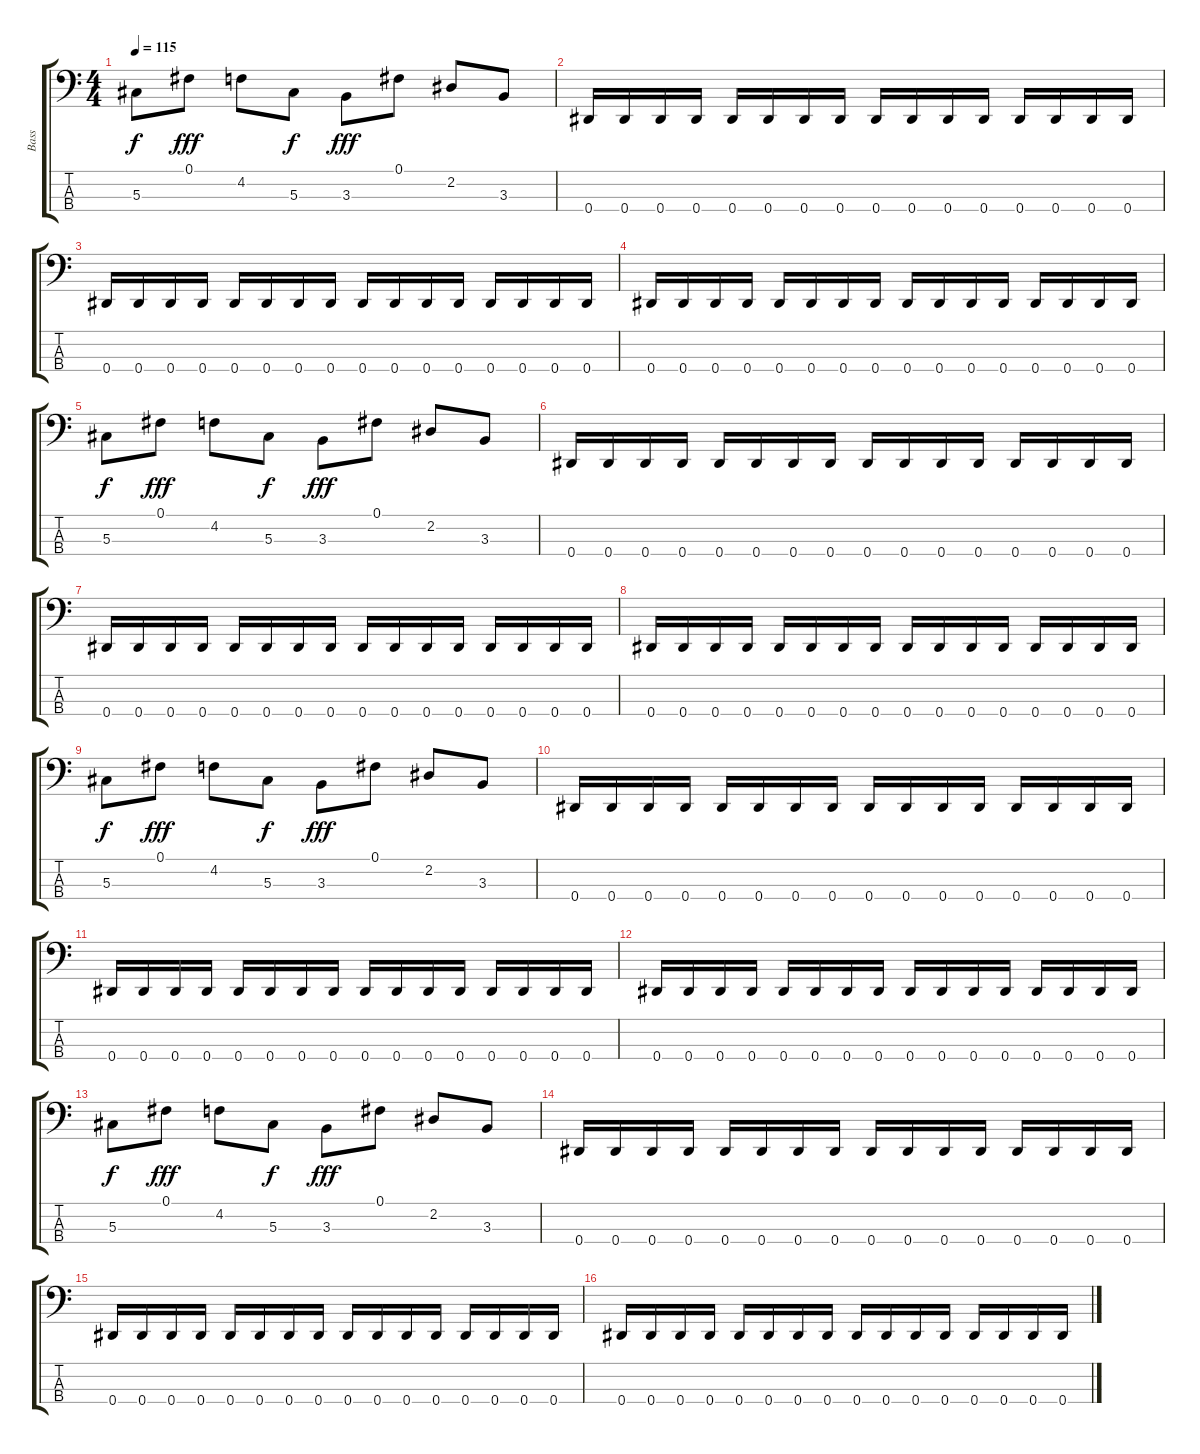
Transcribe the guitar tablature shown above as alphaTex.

\track ("Bass " "Bass ") {instrument electricbasspick}
\staff {score tabs}
\tuning (Gb2 Db2 Ab1 Eb1) {hide}
\ts (4 4)
\tempo 115
\clef f4
\ks c
5.3.8{dy f} 0.1.8{dy fff} 4.2.8 5.3.8{dy f} 3.3.8{dy fff} 0.1.8 2.2.8 3.3.8 |
0.4.16 0.4.16 0.4.16 0.4.16 0.4.16 0.4.16 0.4.16 0.4.16 0.4.16 0.4.16 0.4.16 0.4.16 0.4.16 0.4.16 0.4.16 0.4.16 |
0.4.16 0.4.16 0.4.16 0.4.16 0.4.16 0.4.16 0.4.16 0.4.16 0.4.16 0.4.16 0.4.16 0.4.16 0.4.16 0.4.16 0.4.16 0.4.16 |
0.4.16 0.4.16 0.4.16 0.4.16 0.4.16 0.4.16 0.4.16 0.4.16 0.4.16 0.4.16 0.4.16 0.4.16 0.4.16 0.4.16 0.4.16 0.4.16 |
5.3.8{dy f} 0.1.8{dy fff} 4.2.8 5.3.8{dy f} 3.3.8{dy fff} 0.1.8 2.2.8 3.3.8 |
0.4.16 0.4.16 0.4.16 0.4.16 0.4.16 0.4.16 0.4.16 0.4.16 0.4.16 0.4.16 0.4.16 0.4.16 0.4.16 0.4.16 0.4.16 0.4.16 |
0.4.16 0.4.16 0.4.16 0.4.16 0.4.16 0.4.16 0.4.16 0.4.16 0.4.16 0.4.16 0.4.16 0.4.16 0.4.16 0.4.16 0.4.16 0.4.16 |
0.4.16{volume 16} 0.4.16 0.4.16 0.4.16{volume 16} 0.4.16 0.4.16{volume 16} 0.4.16 0.4.16{volume 16} 0.4.16 0.4.16{volume 15} 0.4.16 0.4.16{volume 15} 0.4.16 0.4.16 0.4.16{volume 15} 0.4.16 |
5.3.8{dy f volume 15} 0.1.8{dy fff volume 15} 4.2.8{volume 15} 5.3.8{dy f} 3.3.8{dy fff volume 15} 0.1.8{volume 14} 2.2.8{volume 14} 3.3.8{volume 14} |
0.4.16{volume 14} 0.4.16 0.4.16{volume 14} 0.4.16 0.4.16{volume 14} 0.4.16 0.4.16{volume 14} 0.4.16 0.4.16{volume 14} 0.4.16 0.4.16{volume 14} 0.4.16 0.4.16 0.4.16{volume 13} 0.4.16 0.4.16{volume 13} |
0.4.16 0.4.16{volume 13} 0.4.16 0.4.16{volume 13} 0.4.16 0.4.16{volume 13} 0.4.16 0.4.16 0.4.16{volume 13} 0.4.16 0.4.16{volume 13} 0.4.16 0.4.16{volume 12} 0.4.16 0.4.16{volume 12} 0.4.16 |
0.4.16{volume 12} 0.4.16 0.4.16 0.4.16{volume 12} 0.4.16 0.4.16{volume 12} 0.4.16 0.4.16{volume 12} 0.4.16 0.4.16{volume 12} 0.4.16 0.4.16{volume 12} 0.4.16 0.4.16 0.4.16{volume 12} 0.4.16 |
5.3.8{dy f volume 11} 0.1.8{dy fff volume 11} 4.2.8{volume 11} 5.3.8{dy f volume 11} 3.3.8{dy fff} 0.1.8{volume 11} 2.2.8{volume 11} 3.3.8{volume 11} |
0.4.16{volume 10} 0.4.16{volume 10} 0.4.16 0.4.16 0.4.16{volume 10} 0.4.16 0.4.16{volume 10} 0.4.16 0.4.16{volume 10} 0.4.16 0.4.16{volume 10} 0.4.16 0.4.16{volume 10} 0.4.16 0.4.16 0.4.16{volume 10} |
0.4.16 0.4.16{volume 10} 0.4.16 0.4.16{volume 9} 0.4.16 0.4.16{volume 9} 0.4.16 0.4.16 0.4.16{volume 9} 0.4.16 0.4.16{volume 9} 0.4.16 0.4.16{volume 9} 0.4.16 0.4.16{volume 9} 0.4.16 |
0.4.16{volume 9} 0.4.16 0.4.16 0.4.16{volume 8} 0.4.16 0.4.16{volume 8} 0.4.16 0.4.16{volume 8} 0.4.16 0.4.16{volume 8} 0.4.16 0.4.16{volume 8} 0.4.16 0.4.16 0.4.16{volume 8} 0.4.16
